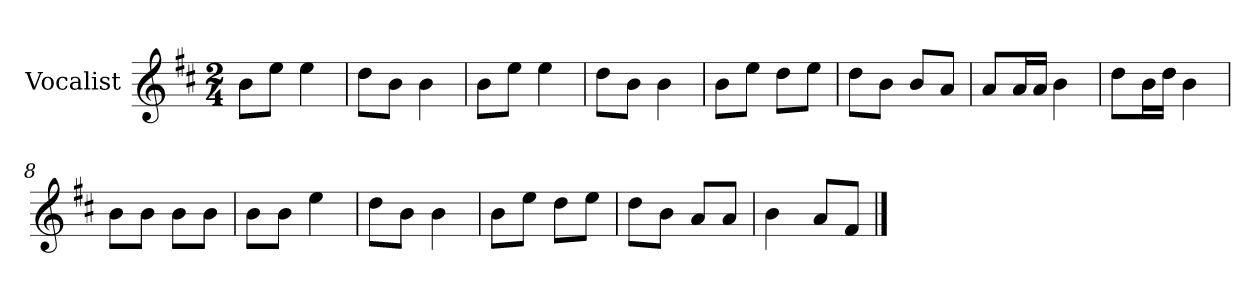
**kern
*part1
*staff1
*I"Vocalist
*k[f#c#]
*D:
*M2/4
=
8bL
8eeJ
4ee
=1
8ddL
8bJ
4b
=2
8bL
8eeJ
4ee
=3
8ddL
8bJ
4b
=4
8bL
8eeJ
8ddL
8eeJ
=5
8ddL
8bJ
8bL
8aJ
=6
8aL
16aL
16aJJ
4b
=7
8ddL
16bL
16ddJJ
4b
=8
8bL
8bJ
8bL
8bJ
=9
8bL
8bJ
4ee
=10
8ddL
8bJ
4b
=11
8bL
8eeJ
8ddL
8eeJ
=12
8ddL
8bJ
8aL
8aJ
=13
4b
8aL
8f#J
==
*-
